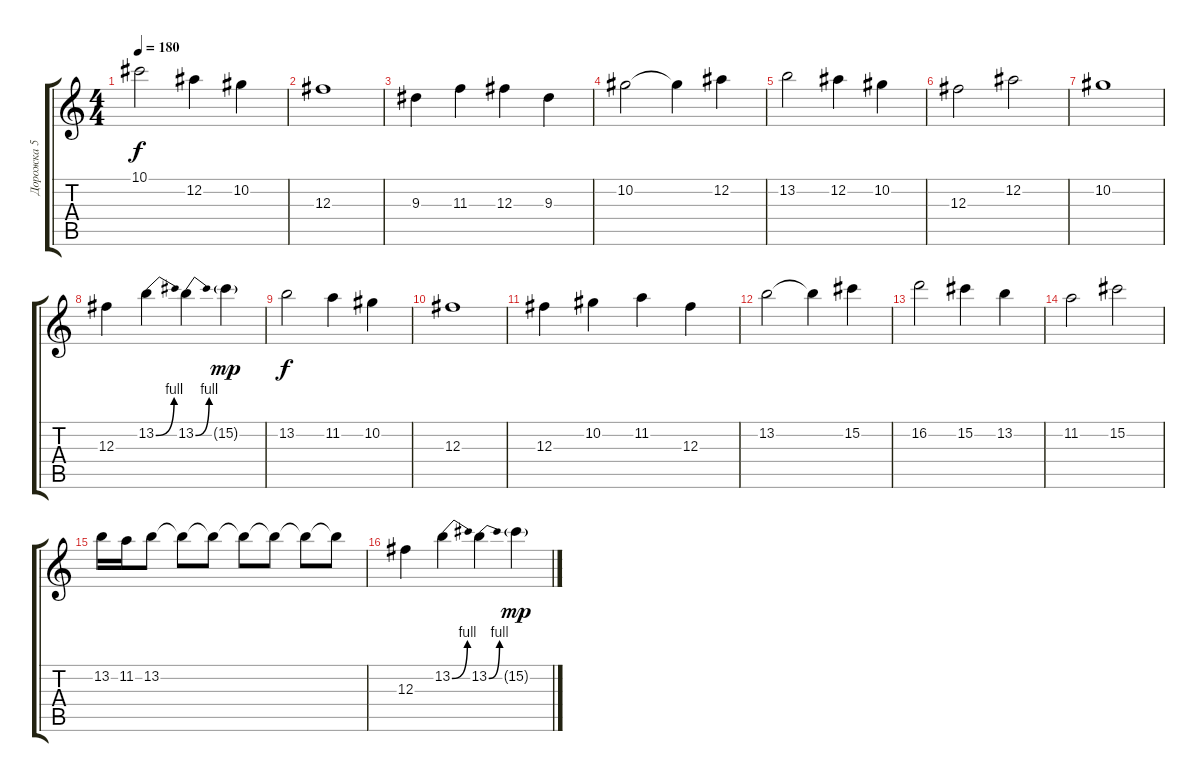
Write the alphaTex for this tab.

\track ("Дорожка 5" "Дорожка 5") {instrument distortionguitar}
\staff {score tabs}
\tuning (Eb4 Bb3 Gb3 Db3 Ab2 Eb2) {hide}
\ts (4 4)
\tempo 180
\clef g2
\ks c
10.1.2{dy f} 12.2.4 10.2.4 |
12.3.1 |
9.3.4 11.3.4 12.3.4 9.3.4 |
10.2.2 10.2{t}.4 12.2.4 |
13.2.2 12.2.4 10.2.4 |
12.3.2 12.2.2 |
10.2.1 |
12.3.4 13.2{be (bend 0 0 60 4)}.4 13.2{be (bend 0 0 60 4)}.4 15.2{g}.4{dy mp} |
13.2.2{dy f} 11.2.4 10.2.4 |
12.3.1 |
12.3.4 10.2.4 11.2.4 12.3.4 |
13.2.2 13.2{t}.4 15.2.4 |
16.2.2 15.2.4 13.2.4 |
11.2.2 15.2.2 |
13.2.16 11.2.16 13.2.8 13.2{t}.8 13.2{t}.8 13.2{t}.8 13.2{t}.8 13.2{t}.8 13.2{t}.8 |
12.3.4 13.2{be (bend 0 0 60 4)}.4 13.2{be (bend 0 0 60 4)}.4 15.2{g}.4{dy mp}
